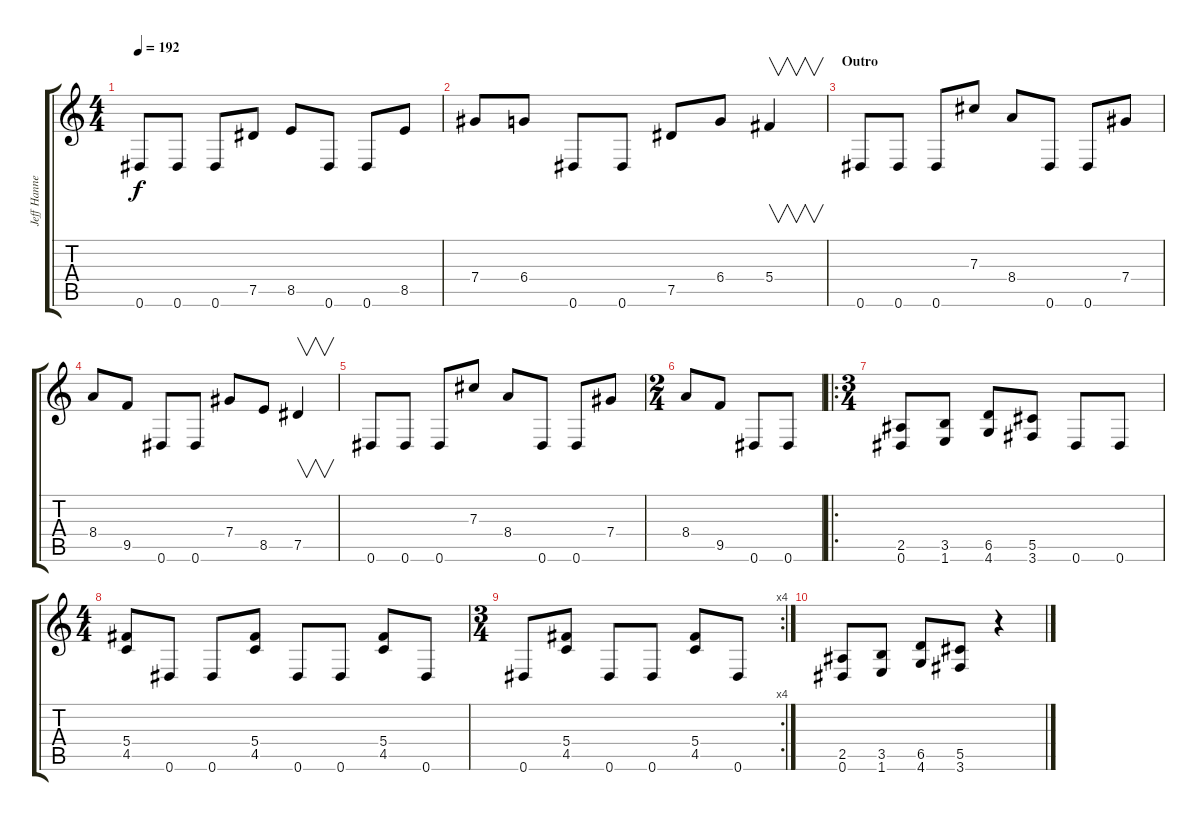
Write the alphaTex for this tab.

\track ("Jeff Hanneman" "Jeff Hanne") {instrument distortionguitar}
\staff {score tabs}
\tuning (Eb4 Bb3 Gb3 Db3 Ab2 Eb2) {hide}
\ts (4 4)
\tempo 192
\clef g2
\ks c
0.6.8{dy f} 0.6.8 0.6.8 7.5.8 8.5.8 0.6.8 0.6.8 8.5.8 |
7.4.8 6.4.8 0.6.8 0.6.8 7.5.8 6.4.8 5.4.4{v} |
\section ("" "Outro")
0.6.8 0.6.8 0.6.8 7.3.8 8.4.8 0.6.8 0.6.8 7.4.8 |
8.4.8 9.5.8 0.6.8 0.6.8 7.4.8 8.5.8 7.5.4{v} |
0.6.8 0.6.8 0.6.8 7.3.8 8.4.8 0.6.8 0.6.8 7.4.8 |
\ts (2 4)
8.4.8 9.5.8 0.6.8 0.6.8 |
\ro
\ts (3 4)
(2.5 0.6).8 (3.5 1.6).8 (6.5 4.6).8 (5.5 3.6).8 0.6.8 0.6.8 |
\ts (4 4)
(5.4 4.5).8 0.6.8 0.6.8 (5.4 4.5).8 0.6.8 0.6.8 (5.4 4.5).8 0.6.8 |
\rc 4
\ts (3 4)
0.6.8 (5.4 4.5).8 0.6.8 0.6.8 (5.4 4.5).8 0.6.8 |
(2.5 0.6).8 (3.5 1.6).8 (6.5 4.6).8 (5.5 3.6).8 r.4
